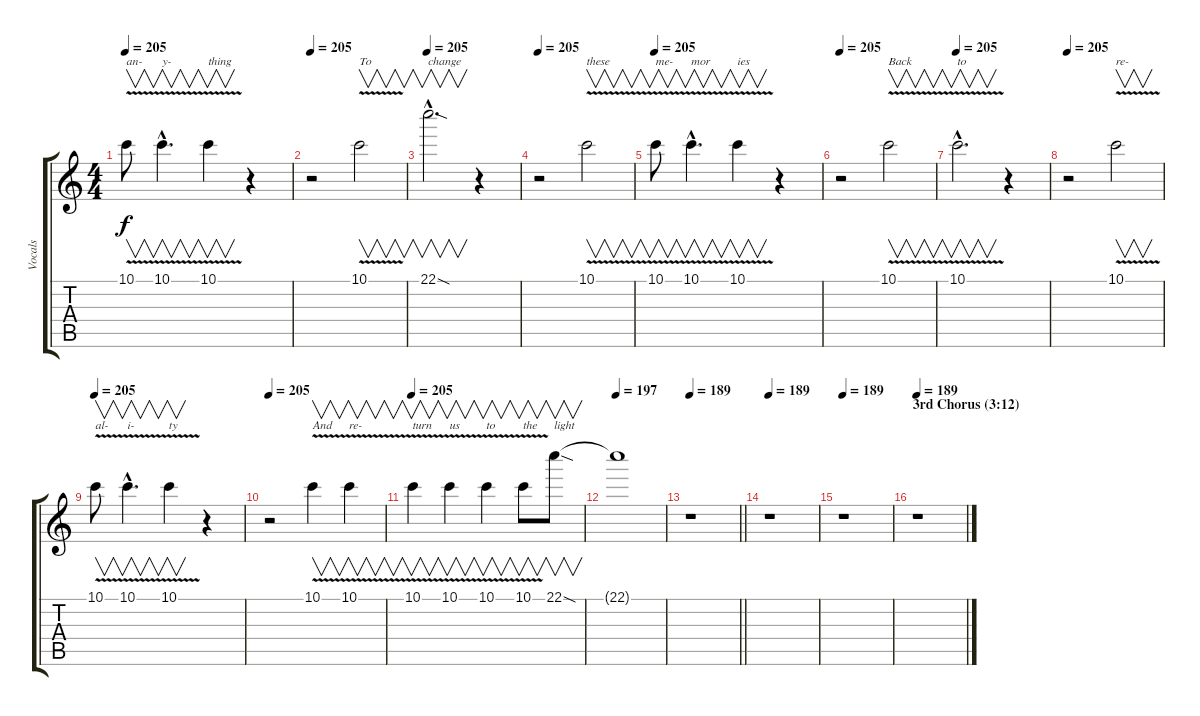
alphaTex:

\track ("Vocals" "Vocals") {instrument guitarharmonics}
\staff {score tabs}
\tuning (D4 A3 F3 C3 G2 C2) {hide}
\ts (4 4)
\tempo 205
\clef g2
\ks c
10.1{v}.8{v txt "an-" dy f} 10.1{v hac}.4{v d txt "y-"} 10.1{v}.4{v txt "thing"} r.4 |
\tempo 205
r.2 10.1{v}.2{v txt "To"} |
\tempo 205
22.1{sod hac}.2{v d txt "change"} r.4 |
\tempo 205
r.2 10.1{v}.2{v txt "these"} |
\tempo 205
10.1{v}.8{v txt "me-"} 10.1{v hac}.4{v d txt "mor"} 10.1{v}.4{v txt "ies"} r.4 |
\tempo 205
r.2 10.1{v}.2{v txt "Back"} |
\tempo 205
10.1{v hac}.2{v d txt "to"} r.4 |
\tempo 205
r.2 10.1{v}.2{v txt "re-"} |
\tempo 205
10.1{v}.8{v txt "al-"} 10.1{v hac}.4{v d txt "i-"} 10.1{v}.4{v txt "ty"} r.4 |
\tempo 205
r.2 10.1{v}.4{v txt "And"} 10.1{v}.4{v txt "re-"} |
\tempo 205
10.1{v}.4{v txt "turn"} 10.1{v}.4{v txt "us"} 10.1{v}.4{v txt "to"} 10.1{v}.8{v txt "the"} 22.1{sod}.8{v txt "light"} |
\tempo 197
22.1{t}.1 |
\tempo 189
\barLineRight lightlight
r.1 |
\tempo 189
r.1 |
\tempo 189
r.1 |
\section ("" "3rd Chorus (3:12)")
\tempo 189
r.1
